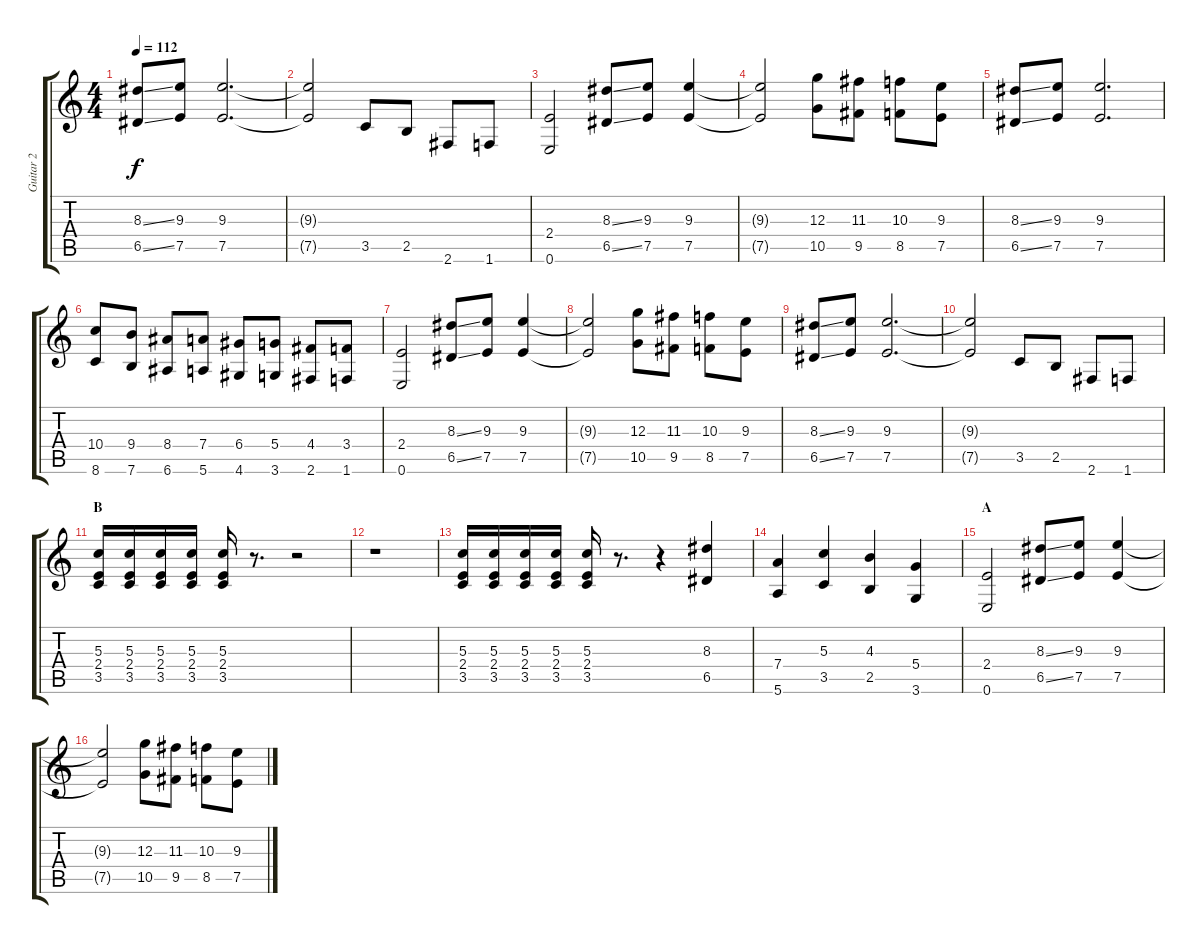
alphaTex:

\track ("Guitar 2" "Guitar 2") {instrument overdrivenguitar}
\staff {score tabs}
\tuning (E4 B3 G3 D3 A2 E2) {hide}
\ts (4 4)
\tempo 112
\clef g2
\ks c
(8.3{ss} 6.5{ss}).8{dy f} (9.3 7.5).8 (9.3 7.5).2{d} |
(9.3{t} 7.5{t}).2 3.5.8 2.5.8 2.6.8 1.6.8 |
(2.4 0.6).2 (8.3{ss} 6.5{ss}).8 (9.3 7.5).8 (9.3 7.5).4 |
(9.3{t} 7.5{t}).2 (12.3 10.5).8 (11.3 9.5).8 (10.3 8.5).8 (9.3 7.5).8 |
(8.3{ss} 6.5{ss}).8 (9.3 7.5).8 (9.3 7.5).2{d} |
(10.4 8.6).8 (9.4 7.6).8 (8.4 6.6).8 (7.4 5.6).8 (6.4 4.6).8 (5.4 3.6).8 (4.4 2.6).8 (3.4 1.6).8 |
(2.4 0.6).2 (8.3{ss} 6.5{ss}).8 (9.3 7.5).8 (9.3 7.5).4 |
(9.3{t} 7.5{t}).2 (12.3 10.5).8 (11.3 9.5).8 (10.3 8.5).8 (9.3 7.5).8 |
(8.3{ss} 6.5{ss}).8 (9.3 7.5).8 (9.3 7.5).2{d} |
(9.3{t} 7.5{t}).2 3.5.8 2.5.8 2.6.8 1.6.8 |
\section ("" "B")
(5.3 2.4 3.5).16 (5.3 2.4 3.5).16 (5.3 2.4 3.5).16 (5.3 2.4 3.5).16 (5.3 2.4 3.5).16 r.8{d} r.2 |
r.1 |
(5.3 2.4 3.5).16 (5.3 2.4 3.5).16 (5.3 2.4 3.5).16 (5.3 2.4 3.5).16 (5.3 2.4 3.5).16 r.8{d} r.4 (8.3 6.5).4 |
(7.4 5.6).4 (5.3 3.5).4 (4.3 2.5).4 (5.4 3.6).4 |
\section ("" "A")
(2.4 0.6).2 (8.3{ss} 6.5{ss}).8 (9.3 7.5).8 (9.3 7.5).4 |
(9.3{t} 7.5{t}).2 (12.3 10.5).8 (11.3 9.5).8 (10.3 8.5).8 (9.3 7.5).8
